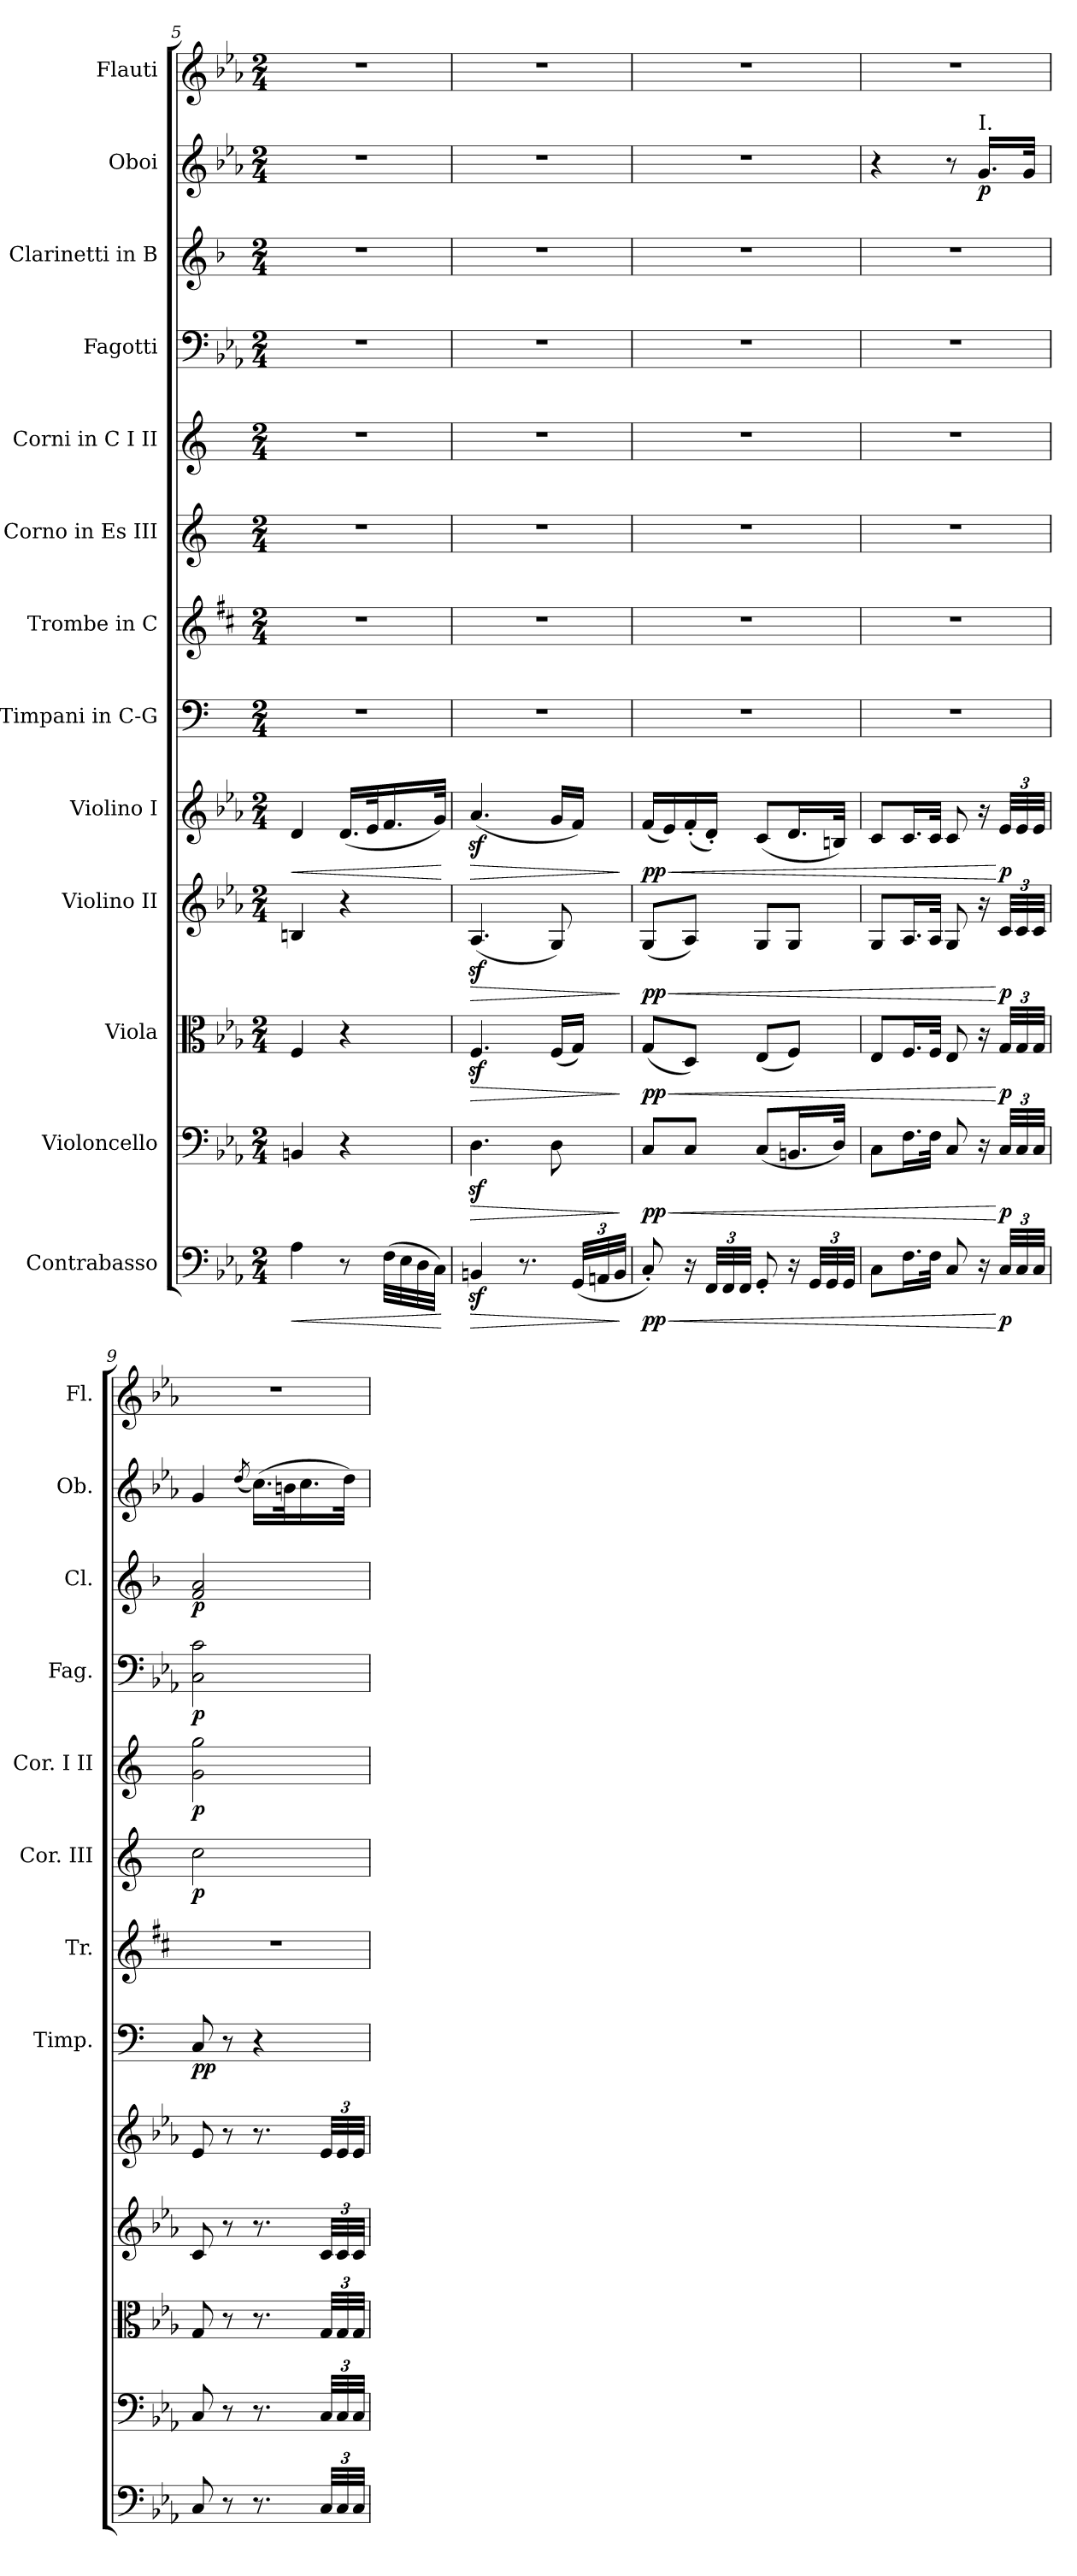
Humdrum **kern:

**kern	**dynam	**kern	**dynam	**kern	**dynam	**kern	**dynam	**kern	**dynam	**kern	**dynam	**kern	**kern	**dynam	**kern	**dynam	**kern	**dynam	**kern	**dynam	**kern	**dynam	**kern
*part13	*part13	*part12	*part12	*part11	*part11	*part10	*part10	*part9	*part9	*part8	*part8	*part7	*part6	*part6	*part5	*part5	*part4	*part4	*part3	*part3	*part2	*part2	*part1
*staff13	*staff13	*staff12	*staff12	*staff11	*staff11	*staff10	*staff10	*staff9	*staff9	*staff8	*staff8	*staff7	*staff6	*staff6	*staff5	*staff5	*staff4	*staff4	*staff3	*staff3	*staff2	*staff2	*staff1
*I"Contrabasso	*	*I"Violoncello	*	*I"Viola	*	*I"Violino II	*	*I"Violino I	*	*I"Timpani in C-G	*	*I"Trombe in C	*I"Corno in Es III	*	*I"Corni in C I II	*	*I"Fagotti	*	*I"Clarinetti in B	*	*I"Oboi	*	*I"Flauti
*	*	*	*	*	*	*	*	*	*	*I'Timp.	*	*I'Tr.	*I'Cor. III	*	*I'Cor. I II	*	*I'Fag.	*	*I'Cl.	*	*I'Ob.	*	*I'Fl.
*clefF4	*	*clefF4	*	*clefC3	*	*clefG2	*	*clefG2	*	*clefF4	*	*clefG2	*clefG2	*	*clefG2	*	*clefF4	*	*clefG2	*	*clefG2	*	*clefG2
*ITrd7c12	*	*	*	*	*	*	*	*	*	*	*	*ITrd1c2	*ITrd4c7	*	*ITrd4c7	*	*	*	*ITrd1c2	*	*	*	*
*k[b-e-a-]	*	*k[b-e-a-]	*	*k[b-e-a-]	*	*k[b-e-a-]	*	*k[b-e-a-]	*	*k[]	*	*k[]	*k[b-]	*	*k[b-]	*	*k[b-e-a-]	*	*k[b-e-a-]	*	*k[b-e-a-]	*	*k[b-e-a-]
*M2/4	*	*M2/4	*	*M2/4	*	*M2/4	*	*M2/4	*	*M2/4	*	*M2/4	*M2/4	*	*M2/4	*	*M2/4	*	*M2/4	*	*M2/4	*	*M2/4
=5	=5	=5	=5	=5	=5	=5	=5	=5	=5	=5	=5	=5	=5	=5	=5	=5	=5	=5	=5	=5	=5	=5	=5
!	!LO:HP:b	!	!	!	!	!	!	!	!LO:HP:b	!	!	!	!	!	!	!	!	!	!	!	!	!	!
4AA-\	<	4BBn/	.	4F/	.	4Bn/	.	4d/	<	2r	.	2r	2r	.	2r	.	2r	.	2r	.	2r	.	2r
8r	.	4r	.	4r	.	4r	.	(16.d/LL	.	.	.	.	.	.	.	.	.	.	.	.	.	.	.
.	.	.	.	.	.	.	.	32e-/K	.	.	.	.	.	.	.	.	.	.	.	.	.	.	.
(32FF\LLL	.	.	.	.	.	.	.	16.f/	.	.	.	.	.	.	.	.	.	.	.	.	.	.	.
32EE-\	.	.	.	.	.	.	.	.	.	.	.	.	.	.	.	.	.	.	.	.	.	.	.
32DD\	.	.	.	.	.	.	.	.	.	.	.	.	.	.	.	.	.	.	.	.	.	.	.
32CC\JJJ)	.	.	.	.	.	.	.	32g/JJk)	.	.	.	.	.	.	.	.	.	.	.	.	.	.	.
.	[	.	.	.	.	.	.	.	[	.	.	.	.	.	.	.	.	.	.	.	.	.	.
=6	=6	=6	=6	=6	=6	=6	=6	=6	=6	=6	=6	=6	=6	=6	=6	=6	=6	=6	=6	=6	=6	=6	=6
!	!LO:HP:b	!	!LO:HP:b	!	!LO:HP:b	!	!LO:HP:b	!	!LO:HP:b	!	!	!	!	!	!	!	!	!	!	!	!	!	!
4BBBnz</	>	4.Dz<\	>	4.Fz</	>	(4.A-z</	>	(4.a-z</	>	2r	.	2r	2r	.	2r	.	2r	.	2r	.	2r	.	2r
8.r	.	.	.	.	.	.	.	.	.	.	.	.	.	.	.	.	.	.	.	.	.	.	.
.	.	8D\	.	(16F/LL	.	8G/)	.	16g/LL	.	.	.	.	.	.	.	.	.	.	.	.	.	.	.
*Xbrackettup	*	*	*	*	*	*	*	*	*	*	*	*	*	*	*	*	*	*	*	*	*	*	*
(48GGG/LLL	.	.	.	16G/JJ)	.	.	.	16f/JJ)	.	.	.	.	.	.	.	.	.	.	.	.	.	.	.
48AAAn/	.	.	.	.	.	.	.	.	.	.	.	.	.	.	.	.	.	.	.	.	.	.	.
48BBB/JJJ	.	.	.	.	.	.	.	.	.	.	.	.	.	.	.	.	.	.	.	.	.	.	.
.	]	.	]	.	]	.	]	.	]	.	.	.	.	.	.	.	.	.	.	.	.	.	.
=7	=7	=7	=7	=7	=7	=7	=7	=7	=7	=7	=7	=7	=7	=7	=7	=7	=7	=7	=7	=7	=7	=7	=7
!	!LO:HP:b	!	!LO:HP:b	!	!LO:HP:b	!	!LO:HP:b	!	!LO:HP:b	!	!	!	!	!	!	!	!	!	!	!	!	!	!
!	!LO:DY:n=1:b	!	!LO:DY:n=1:b	!	!LO:DY:n=1:b	!	!LO:DY:n=1:b	!	!LO:DY:n=1:b	!	!	!	!	!	!	!	!	!	!	!	!	!	!
8CC'/)	< pp	8C/L	< pp	(8G/L	< pp	(8G/L	< pp	(16f/LL	< pp	2r	.	2r	2r	.	2r	.	2r	.	2r	.	2r	.	2r
.	.	.	.	.	.	.	.	16e-/)	.	.	.	.	.	.	.	.	.	.	.	.	.	.	.
16r	.	8C/J	.	8D/J)	.	8A-/J)	.	(16f'/	.	.	.	.	.	.	.	.	.	.	.	.	.	.	.
48FFF/LLL	.	.	.	.	.	.	.	16d'/JJ)	.	.	.	.	.	.	.	.	.	.	.	.	.	.	.
48FFF/	.	.	.	.	.	.	.	.	.	.	.	.	.	.	.	.	.	.	.	.	.	.	.
48FFF/JJJ	.	.	.	.	.	.	.	.	.	.	.	.	.	.	.	.	.	.	.	.	.	.	.
8GGG'/	.	(8C/L	.	(8E-/L	.	8G/L	.	(8c/L	.	.	.	.	.	.	.	.	.	.	.	.	.	.	.
16r	.	16.BBn/L	.	8F/J)	.	8G/J	.	16.d/L	.	.	.	.	.	.	.	.	.	.	.	.	.	.	.
48GGG/LLL	.	.	.	.	.	.	.	.	.	.	.	.	.	.	.	.	.	.	.	.	.	.	.
48GGG/	.	.	.	.	.	.	.	.	.	.	.	.	.	.	.	.	.	.	.	.	.	.	.
.	.	32D/JJk)	.	.	.	.	.	32Bn/JJk)	.	.	.	.	.	.	.	.	.	.	.	.	.	.	.
48GGG/JJJ	.	.	.	.	.	.	.	.	.	.	.	.	.	.	.	.	.	.	.	.	.	.	.
!!LO:PB:g=z
=8	=8	=8	=8	=8	=8	=8	=8	=8	=8	=8	=8	=8	=8	=8	=8	=8	=8	=8	=8	=8	=8	=8	=8
8CC\L	.	8C\L	.	8E-/L	.	8G/L	.	8c/L	.	2r	.	2r	2r	.	2r	.	2r	.	2r	.	4r	.	2r
16.FF\L	.	16.F\L	.	16.F/L	.	16.A-/L	.	16.c/L	.	.	.	.	.	.	.	.	.	.	.	.	.	.	.
32FF\JJk	.	32F\JJk	.	32F/JJk	.	32A-/JJk	.	32c/JJk	.	.	.	.	.	.	.	.	.	.	.	.	.	.	.
8CC/	.	8C/	.	8E-/	.	8G/	.	8c/	.	.	.	.	.	.	.	.	.	.	.	.	8r	.	.
!	!	!	!	!	!	!	!	!	!	!	!	!	!	!	!	!	!	!	!	!	!LO:TX:a:t=I.	!	!
!	!	!	!	!	!	!	!	!	!	!	!	!	!	!	!	!	!	!	!	!	!	!LO:DY:b	!
16r	.	16r	.	16r	.	16r	.	16r	.	.	.	.	.	.	.	.	.	.	.	.	16.g/LL	p	.
*	*	*Xbrackettup	*	*Xbrackettup	*	*Xbrackettup	*	*Xbrackettup	*	*	*	*	*	*	*	*	*	*	*	*	*	*	*
!	!LO:DY:n=1:b	!	!LO:DY:n=1:b	!	!LO:DY:n=1:b	!	!LO:DY:n=1:b	!	!LO:DY:n=1:b	!	!	!	!	!	!	!	!	!	!	!	!	!	!
48CC/LLL	[ p	48C/LLL	[ p	48G/LLL	[ p	48c/LLL	[ p	48e-/LLL	[ p	.	.	.	.	.	.	.	.	.	.	.	.	.	.
48CC/	.	48C/	.	48G/	.	48c/	.	48e-/	.	.	.	.	.	.	.	.	.	.	.	.	.	.	.
.	.	.	.	.	.	.	.	.	.	.	.	.	.	.	.	.	.	.	.	.	32g/JJk	.	.
48CC/JJJ	.	48C/JJJ	.	48G/JJJ	.	48c/JJJ	.	48e-/JJJ	.	.	.	.	.	.	.	.	.	.	.	.	.	.	.
=9	=9	=9	=9	=9	=9	=9	=9	=9	=9	=9	=9	=9	=9	=9	=9	=9	=9	=9	=9	=9	=9	=9	=9
!	!	!	!	!	!	!	!	!	!	!	!LO:DY:b	!	!	!LO:DY:b	!	!LO:DY:b	!	!LO:DY:b	!	!LO:DY:b	!	!	!
8CC/	.	8C/	.	8G/	.	8c/	.	8e-/	.	8C/	pp	2r	2f\	p	2c\ 2cc\	p	2C\ 2c\	p	2e-/ 2g/	p	4g/	.	2r
8r	.	8r	.	8r	.	8r	.	8r	.	8r	.	.	.	.	.	.	.	.	.	.	.	.	.
.	.	.	.	.	.	.	.	.	.	.	.	.	.	.	.	.	.	.	.	.	(8qdd/	.	.
8.r	.	8.r	.	8.r	.	8.r	.	8.r	.	4r	.	.	.	.	.	.	.	.	.	.	(16.cc\LL)	.	.
.	.	.	.	.	.	.	.	.	.	.	.	.	.	.	.	.	.	.	.	.	32bn\K	.	.
.	.	.	.	.	.	.	.	.	.	.	.	.	.	.	.	.	.	.	.	.	16.cc\	.	.
48CC/LLL	.	48C/LLL	.	48G/LLL	.	48c/LLL	.	48e-/LLL	.	.	.	.	.	.	.	.	.	.	.	.	.	.	.
48CC/	.	48C/	.	48G/	.	48c/	.	48e-/	.	.	.	.	.	.	.	.	.	.	.	.	.	.	.
.	.	.	.	.	.	.	.	.	.	.	.	.	.	.	.	.	.	.	.	.	32dd\JJk)	.	.
48CC/JJJ	.	48C/JJJ	.	48G/JJJ	.	48c/JJJ	.	48e-/JJJ	.	.	.	.	.	.	.	.	.	.	.	.	.	.	.
=	=	=	=	=	=	=	=	=	=	=	=	=	=	=	=	=	=	=	=	=	=	=	=
*-	*-	*-	*-	*-	*-	*-	*-	*-	*-	*-	*-	*-	*-	*-	*-	*-	*-	*-	*-	*-	*-	*-	*-
